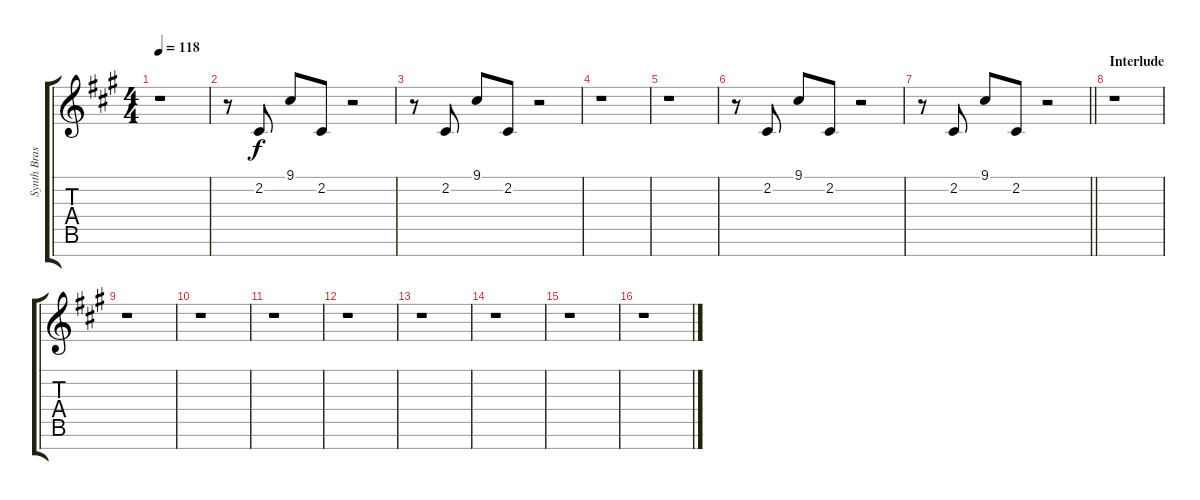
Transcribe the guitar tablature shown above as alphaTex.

\track ("Synth Brass" "Synth Bras") {instrument brasssection}
\staff {score tabs}
\tuning (E4 B3 G3 D3 A2 E2 B1) {hide}
\ts (4 4)
\tempo 118
\clef g2
\ks f#minor
r.1{dy f} |
r.8 2.2.8 9.1.8 2.2.8 r.2 |
r.8 2.2.8 9.1.8 2.2.8 r.2 |
r.1 |
r.1 |
r.8 2.2.8 9.1.8 2.2.8 r.2 |
\barLineRight lightlight
r.8 2.2.8 9.1.8 2.2.8 r.2 |
\section ("" "Interlude")
r.1 |
r.1 |
r.1 |
r.1 |
r.1 |
r.1 |
r.1 |
r.1 |
r.1
